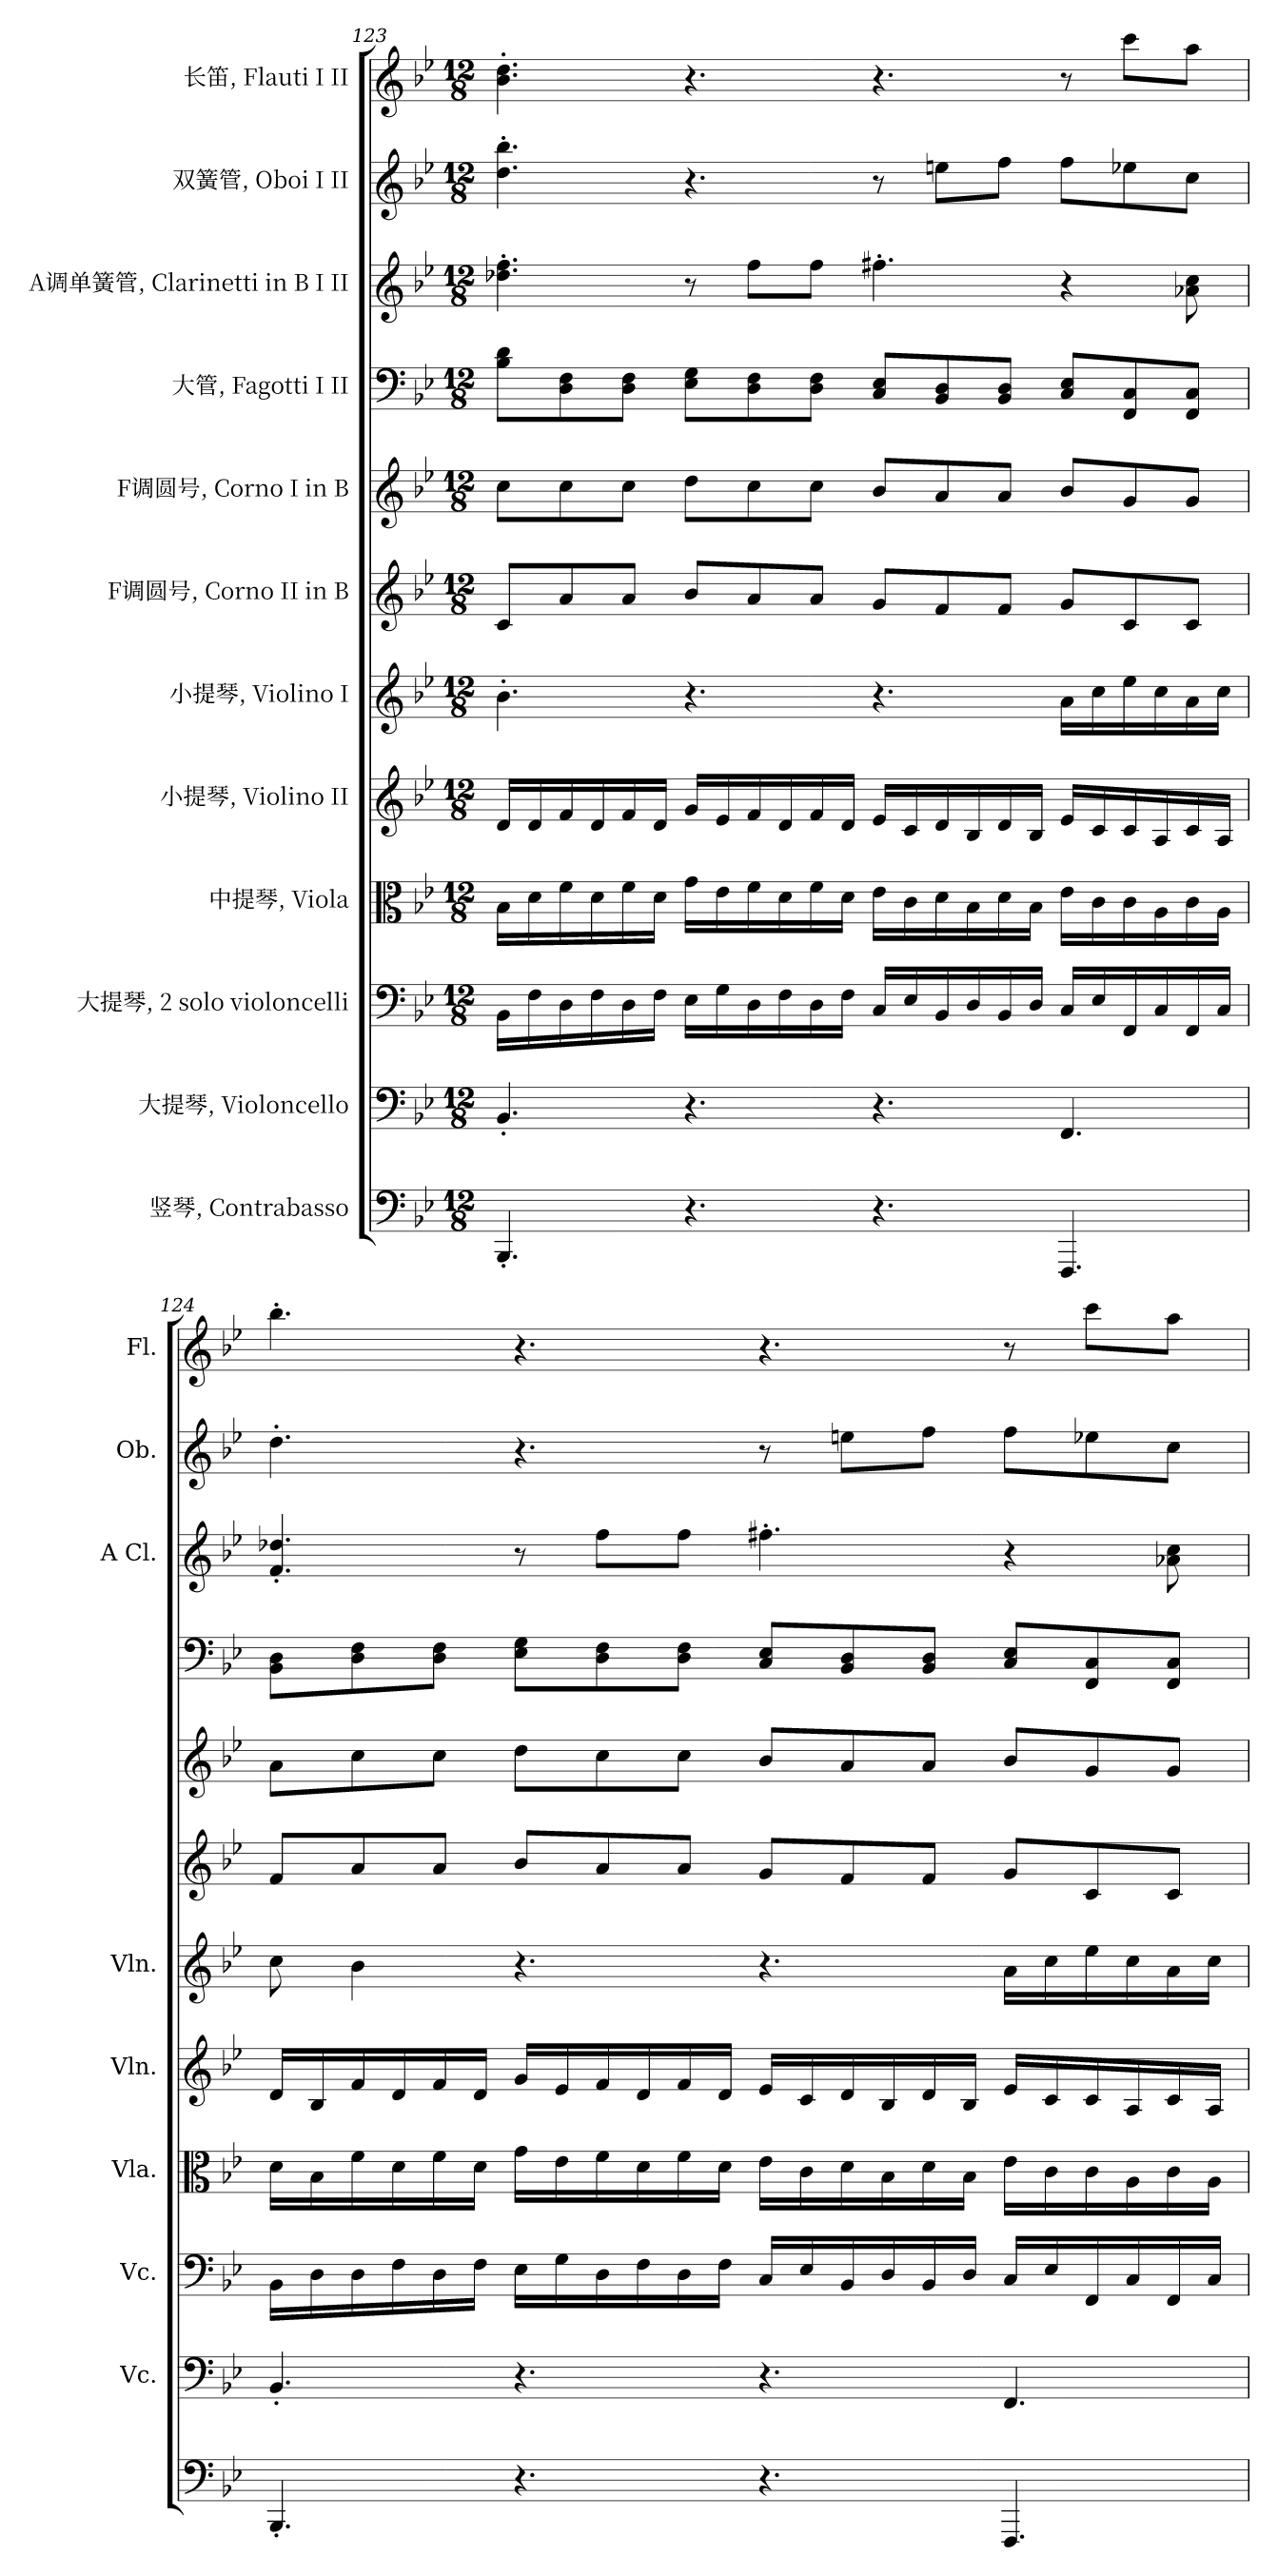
**kern	**kern	**kern	**kern	**kern	**kern	**kern	**kern	**kern	**kern	**kern	**kern
*part12	*part11	*part10	*part9	*part8	*part7	*part6	*part5	*part4	*part3	*part2	*part1
*staff12	*staff11	*staff10	*staff9	*staff8	*staff7	*staff6	*staff5	*staff4	*staff3	*staff2	*staff1
*I"竖琴, Contrabasso	*I"大提琴, Violoncello	*I"大提琴, 2 solo violoncelli	*I"中提琴, Viola	*I"小提琴, Violino II	*I"小提琴, Violino I	*I"F调圆号, Corno II in B	*I"F调圆号, Corno I in B	*I"大管, Fagotti I II	*I"A调单簧管, Clarinetti in B I II	*I"双簧管, Oboi I II	*I"长笛, Flauti I II
*	*I'Vc.	*I'Vc.	*I'Vla.	*I'Vln.	*I'Vln.	*	*	*	*I'A Cl.	*I'Ob.	*I'Fl.
!!LO:PB:g=z
*clefF4	*clefF4	*clefF4	*clefC3	*clefG2	*clefG2	*clefG2	*clefG2	*clefF4	*clefG2	*clefG2	*clefG2
*	*	*	*	*	*	*ITrd4c7	*ITrd4c7	*	*ITrd2c3	*	*
*k[b-e-]	*k[b-e-]	*k[b-e-]	*k[b-e-]	*k[b-e-]	*k[b-e-]	*k[b-e-a-]	*k[b-e-a-]	*k[b-e-]	*k[f#]	*k[b-e-]	*k[b-e-]
*M12/8	*M12/8	*M12/8	*M12/8	*M12/8	*M12/8	*M12/8	*M12/8	*M12/8	*M12/8	*M12/8	*M12/8
*MM58	*MM58	*MM58	*MM58	*MM58	*MM58	*MM58	*MM58	*MM58	*MM58	*MM58	*MM58
=123	=123	=123	=123	=123	=123	=123	=123	=123	=123	=123	=123
4.BBB-'/	4.BB-'/	16BB-\LL	16B-\LL	16d/LL	4.b-'\	8F/L	8f\L	8B-\ 8d\L	4.b-X\' 4.dd\'	4.dd\' 4.bb-\'	4.b-\' 4.dd\'
.	.	16F\	16d\	16d/	.	.	.	.	.	.	.
.	.	16D\	16f\	16f/	.	8d/	8f\	8D\ 8F\	.	.	.
.	.	16F\	16d\	16d/	.	.	.	.	.	.	.
.	.	16D\	16f\	16f/	.	8d/J	8f\J	8D\ 8F\J	.	.	.
.	.	16F\JJ	16d\JJ	16d/JJ	.	.	.	.	.	.	.
*	*	*	*	*	*	*	*	*	*	*	*MM58
4.r	4.r	16E-\LL	16g\LL	16g/LL	4.r	8e-/L	8g\L	8E-\ 8G\L	8r	4.r	4.r
.	.	16G\	16e-\	16e-/	.	.	.	.	.	.	.
.	.	16D\	16f\	16f/	.	8d/	8f\	8D\ 8F\	8dd\L	.	.
.	.	16F\	16d\	16d/	.	.	.	.	.	.	.
.	.	16D\	16f\	16f/	.	8d/J	8f\J	8D\ 8F\J	8dd\J	.	.
.	.	16F\JJ	16d\JJ	16d/JJ	.	.	.	.	.	.	.
*	*	*	*	*	*	*	*	*	*	*	*MM58
4.r	4.r	16C/LL	16e-\LL	16e-/LL	4.r	8c/L	8e-/L	8C/ 8E-/L	4.dd#X'\	8r	4.r
.	.	16E-/	16c\	16c/	.	.	.	.	.	.	.
.	.	16BB-/	16d\	16d/	.	8B-/	8d/	8BB-/ 8D/	.	8een\L	.
.	.	16D/	16B-\	16B-/	.	.	.	.	.	.	.
.	.	16BB-/	16d\	16d/	.	8B-/J	8d/J	8BB-/ 8D/J	.	8ff\J	.
.	.	16D/JJ	16B-\JJ	16B-/JJ	.	.	.	.	.	.	.
*	*	*	*	*	*	*	*	*	*	*	*MM58
4.FFF/	4.FF/	16C/LL	16e-\LL	16e-/LL	16a\LL	8c/L	8e-/L	8C/ 8E-/L	4r	8ff\L	8r
.	.	16E-/	16c\	16c/	16cc\	.	.	.	.	.	.
*	*	*	*	*	*	*	*	*	*	*	*MM64
.	.	16FF/	16c\	16c/	16ee-\	8F/	8c/	8FF/ 8C/	.	8ee-X\	8ccc\L
.	.	16C/	16A\	16A/	16cc\	.	.	.	.	.	.
.	.	16FF/	16c\	16c/	16a\	8F/J	8c/J	8FF/ 8C/J	8fn\ 8a\	8cc\J	8aa\J
.	.	16C/JJ	16A\JJ	16A/JJ	16cc\JJ	.	.	.	.	.	.
!!LO:PB:g=z
=124	=124	=124	=124	=124	=124	=124	=124	=124	=124	=124	=124
*	*	*	*	*	*	*	*	*	*	*	*MM58
4.BBB-'/	4.BB-'/	16BB-\LL	16d\LL	16d/LL	8cc\	8B-/L	8d\L	8BB-\ 8D\L	4.d/' 4.b-X/'	4.dd'\	4.bb-'\
.	.	16D\	16B-\	16B-/	.	.	.	.	.	.	.
.	.	16D\	16f\	16f/	4b-\	8d/	8f\	8D\ 8F\	.	.	.
.	.	16F\	16d\	16d/	.	.	.	.	.	.	.
.	.	16D\	16f\	16f/	.	8d/J	8f\J	8D\ 8F\J	.	.	.
.	.	16F\JJ	16d\JJ	16d/JJ	.	.	.	.	.	.	.
*	*	*	*	*	*	*	*	*	*	*	*MM58
4.r	4.r	16E-\LL	16g\LL	16g/LL	4.r	8e-/L	8g\L	8E-\ 8G\L	8r	4.r	4.r
.	.	16G\	16e-\	16e-/	.	.	.	.	.	.	.
.	.	16D\	16f\	16f/	.	8d/	8f\	8D\ 8F\	8dd\L	.	.
.	.	16F\	16d\	16d/	.	.	.	.	.	.	.
.	.	16D\	16f\	16f/	.	8d/J	8f\J	8D\ 8F\J	8dd\J	.	.
.	.	16F\JJ	16d\JJ	16d/JJ	.	.	.	.	.	.	.
*	*	*	*	*	*	*	*	*	*	*	*MM58
4.r	4.r	16C/LL	16e-\LL	16e-/LL	4.r	8c/L	8e-/L	8C/ 8E-/L	4.dd#X'\	8r	4.r
.	.	16E-/	16c\	16c/	.	.	.	.	.	.	.
.	.	16BB-/	16d\	16d/	.	8B-/	8d/	8BB-/ 8D/	.	8een\L	.
.	.	16D/	16B-\	16B-/	.	.	.	.	.	.	.
.	.	16BB-/	16d\	16d/	.	8B-/J	8d/J	8BB-/ 8D/J	.	8ff\J	.
.	.	16D/JJ	16B-\JJ	16B-/JJ	.	.	.	.	.	.	.
*	*	*	*	*	*	*	*	*	*	*	*MM58
4.FFF/	4.FF/	16C/LL	16e-\LL	16e-/LL	16a\LL	8c/L	8e-/L	8C/ 8E-/L	4r	8ff\L	8r
.	.	16E-/	16c\	16c/	16cc\	.	.	.	.	.	.
*	*	*	*	*	*	*	*	*	*	*	*MM64
.	.	16FF/	16c\	16c/	16ee-\	8F/	8c/	8FF/ 8C/	.	8ee-X\	8ccc\L
.	.	16C/	16A\	16A/	16cc\	.	.	.	.	.	.
.	.	16FF/	16c\	16c/	16a\	8F/J	8c/J	8FF/ 8C/J	8fn\ 8a\	8cc\J	8aa\J
.	.	16C/JJ	16A\JJ	16A/JJ	16cc\JJ	.	.	.	.	.	.
=	=	=	=	=	=	=	=	=	=	=	=
*-	*-	*-	*-	*-	*-	*-	*-	*-	*-	*-	*-
